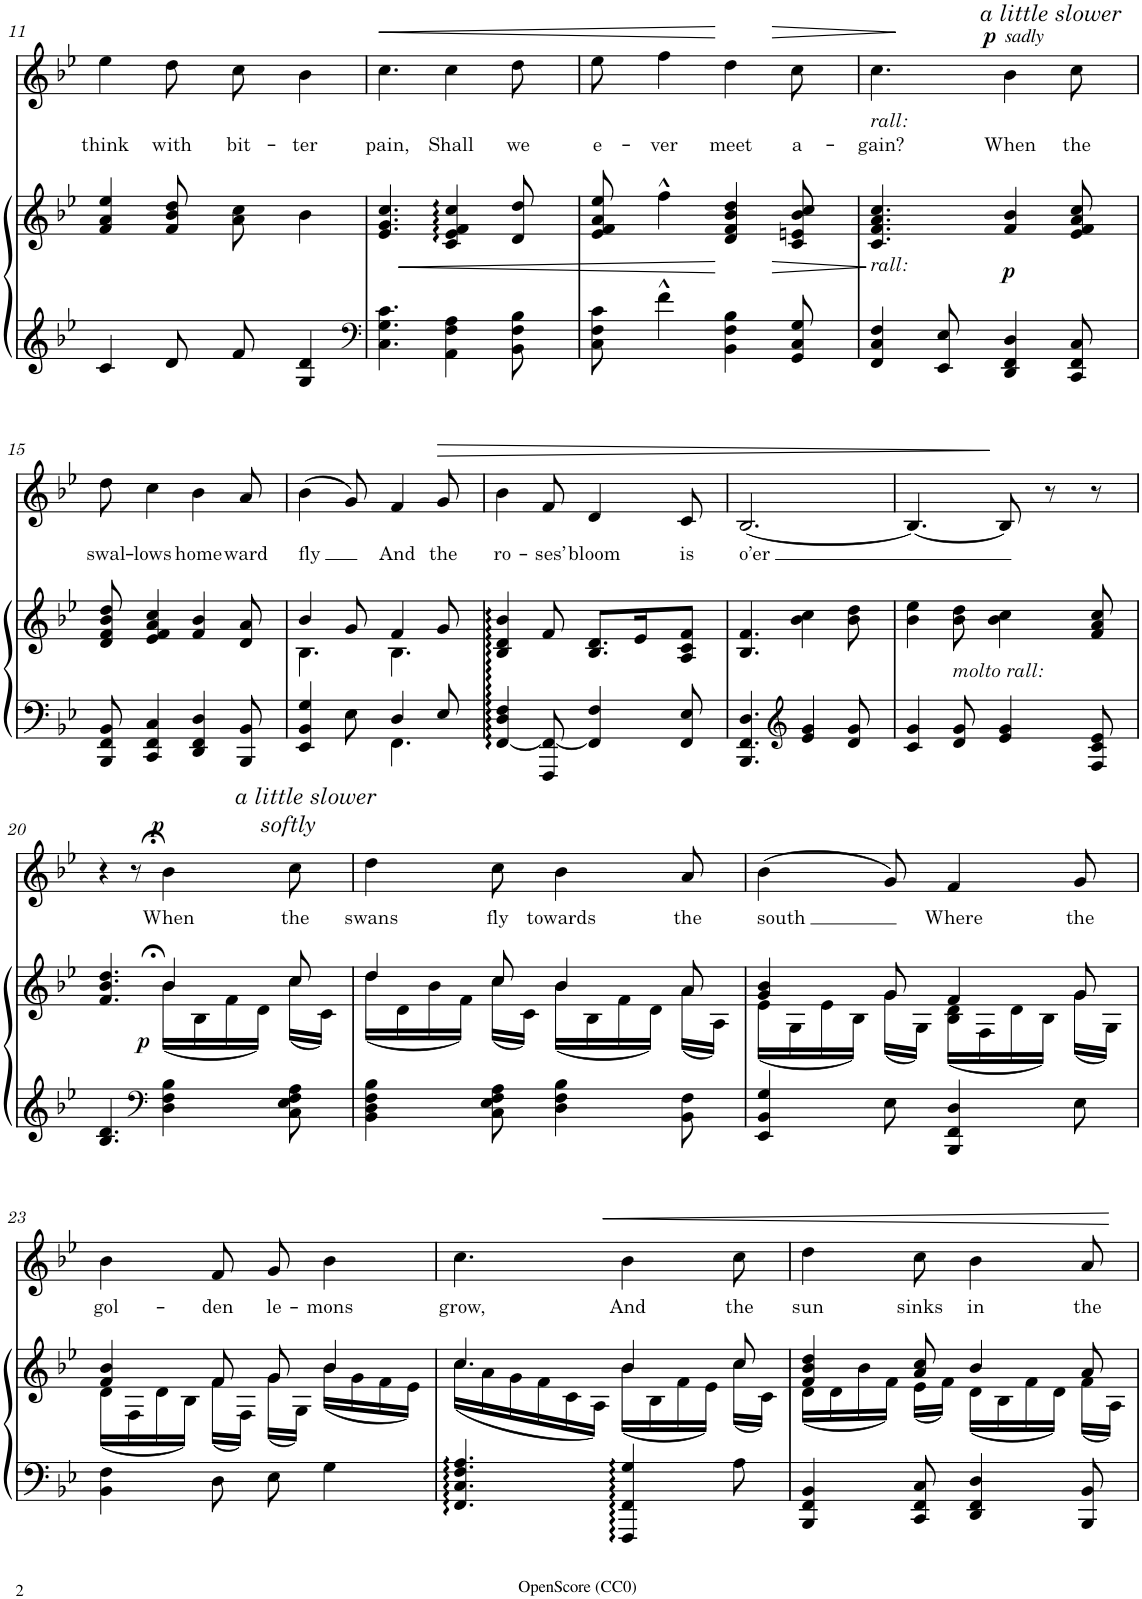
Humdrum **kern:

**kern	**kern	**dynam	**kern	**text	**dynam
*part2	*part2	*part2	*part1	*part1	*part1
*staff3	*staff2	*staff2/3	*staff1	*staff1	*staff1
*I"Piano	*	*	*I"Voice	*	*
*I'Pno	*	*	*	*	*
!!LO:PB:g=z
*clefG2	*clefG2	*	*clefG2	*	*
*k[b-e-]	*k[b-e-]	*	*k[b-e-]	*	*
*M6/8	*M6/8	*	*M6/8	*	*
=11	=11	=11	=11	=11	=11
!	!	!	!	!LO:LY:b	!
4c/	4f/ 4a/ 4ee-/	.	4ee-\	think	.
!	!	!	!	!LO:LY:b	!
8d/	8f/ 8b-/ 8dd/	.	8dd\	with	.
!	!	!	!	!LO:LY:b	!
8f/	8a\ 8cc\	.	8cc\	bit-	.
!	!	!	!	!LO:LY:b	!
4G/ 4d/	4b-\	.	4b-\	-ter	.
=12	=12	=12	=12	=12	=12
*clefF4	*	*	*	*	*
!	!	!	!	!LO:LY:b	!LO:HP:b
4.C\ 4.G\ 4.c\	4.e-/ 4.g/ 4.cc/	.	4.cc\	pain,	<
!	!	!LO:HP:b	!	!LO:LY:b	!
4AA\ 4F\ 4A\	4c/ 4e-/ 4f/ 4cc/	<	4cc\	Shall	.
!	!	!	!	!LO:LY:b	!
8BB-\ 8F\ 8B-\	8d/ 8dd/	.	8dd\	we	.
=13	=13	=13	=13	=13	=13
!	!	!	!	!LO:LY:b	!
8C\ 8F\ 8c\	8e-/ 8f/ 8a/ 8ee-/	.	8ee-\	e-	.
!	!	!	!	!LO:LY:b	!
4f^^\	4ff^^\	.	4ff\	-ver	.
!	!	!LO:HP:n=1:b	!	!LO:LY:b	!LO:HP:n=1:b
4BB-\ 4F\ 4B-\	4d/ 4f/ 4b-/ 4dd/	[ >	4dd\	meet	[ >
!	!	!	!	!LO:LY:b	!
8GG/ 8C/ 8G/	8c/ 8en/ 8b-/ 8cc/	.	8cc\	a-	.
.	.	]	.	.	]
=14	=14	=14	=14	=14	=14
!	!	!	!LO:TX:b:i:t=rall&colon;	!	!
!	!LO:TX:b:i:t=rall&colon;	!	!	!	!
!	!	!	!	!LO:LY:b	!
4FF/ 4C/ 4F/	4.c/ 4.f/ 4.a/ 4.cc/	.	4.cc\	-gain?	.
8EE-/ 8E-/	.	.	.	.	.
!	!	!	!LO:TX:a:i:t=a little slower	!	!
!	!	!LO:DY:b	!	!LO:LY:b	!LO:DY:a
!	!	!	!	!	!LO:DY:n=1:a
4DD/ 4FF/ 4D/	4f/ 4b-/	p	4b-\	When	p other-dynamics
!	!	!	!	!LO:LY:b	!
8CC/ 8FF/ 8C/	8e-/ 8f/ 8a/ 8cc/	.	8cc\	the	.
!!LO:LB:g=z
=15	=15	=15	=15	=15	=15
!	!	!	!	!LO:LY:b	!
8BBB-/ 8FF/ 8BB-/	8d/ 8f/ 8b-/ 8dd/	.	8dd\	swal-	.
!	!	!	!	!LO:LY:b	!
4CC/ 4FF/ 4C/	4e-/ 4f/ 4a/ 4cc/	.	4cc\	lows	.
!	!	!	!	!LO:LY:b	!
4DD/ 4FF/ 4D/	4f/ 4b-/	.	4b-\	home-	.
!	!	!	!	!LO:LY:b	!
8BBB-/ 8BB-/	8d/ 8a/	.	8a/	-ward	.
=16	=16	=16	=16	=16	=16
*^	*^	*	*	*	*
!	!	!	!	!	!	!LO:LY:b	!
4EE-/ 4BB-/ 4G/	4.ryy	4b-/	4.B-\	.	(4b-\	fly	.
8E-\	.	8g/	.	.	8g/)	.	.
!	!	!	!	!	!	!LO:LY:b	!
4D/	4.FF\	4f/	4.B-\	.	4f/	And	.
!	!	!	!	!	!	!LO:LY:b	!LO:HP:b
8E-/	.	8g/	.	.	8g/	the	>
*v	*v	*	*	*	*	*	*
*	*v	*v	*	*	*	*
=17	=17	=17	=17	=17	=17
!	!	!	!	!LO:LY:b	!
[4FF/ 4D/ 4F/	4B-/ 4d/ 4b-/	.	4b-\	ro-	.
!	!	!	!	!LO:LY:b	!
8FFF/ 8FF/_	8f/	.	8f/	-ses’	.
!	!	!	!	!LO:LY:b	!
4FF/] 4F/	8.B-/ 8.d/L	.	4d/	bloom	.
.	16e-/K	.	.	.	.
!	!	!	!	!LO:LY:b	!
8FF/ 8E-/	8A/ 8c/ 8f/J	.	8c/	is	.
=18	=18	=18	=18	=18	=18
!	!	!	!	!LO:LY:b	!
4.BBB-/ 4.FF/ 4.D/	4.B-/ 4.f/	.	[2.B-/	o’er	.
*clefG2	*	*	*	*	*
4e-/ 4g/	4b-\ 4cc\	.	.	.	.
8d/ 8g/	8b-\ 8dd\	.	.	.	.
=19	=19	=19	=19	=19	=19
4c/ 4g/	4b-\ 4ee-\	.	4.B-/_	.	.
!	!LO:TX:b:i:t=molto rall&colon;	!	!	!	!
8d/ 8g/	8b-\ 8dd\	.	.	.	.
4e-/ 4g/	4b-\ 4cc\	.	8B-/]	.	]
.	.	.	8r	.	.
8F/ 8c/ 8e-/	8f/ 8a/ 8cc/	.	8r	.	.
!!LO:LB:g=z
=20	=20	=20	=20	=20	=20
*	*^	*	*^	*	*
4.B-/ 4.d/	4.f/ 4.b-/ 4.dd/	16ryy	.	4r	16ryy	.	.
*	*v	*v	*	*	*	*	*
*	*	*	*v	*v	*	*
.	.	.	8r	.	.
*	*^	*	*^	*	*
.	.	16r;<yy	.	.	16r;<yy	.	.
*clefF4	*	*	*	*	*	*	*
!	!	!	!LO:DY:b	!	!	!LO:LY:b	!LO:DY:a
4D\ 4F\ 4B-\	4b-/	(16b-\LL	p	4b-\	4.ryy	When	p
.	.	16B-\	.	.	.	.	.
.	.	16f\	.	.	.	.	.
.	.	16d\JJ)	.	.	.	.	.
!	!	!	!	!LO:TX:a:i:t=a little slower	!	!	!
!	!	!	!	!LO:TX:a:t=softly	!	!	!
!	!	!	!	!	!	!LO:LY:b	!
8C\ 8E-\ 8F\ 8A\	8cc/	(16cc\LL	.	8cc\	.	the	.
.	.	16c\JJ)	.	.	.	.	.
*	*	*	*	*v	*v	*	*
=21	=21	=21	=21	=21	=21	=21
!	!	!	!	!	!LO:LY:b	!
4BB-\ 4D\ 4F\ 4B-\	4dd/	(16dd\LL	.	4dd\	swans	.
.	.	16d\	.	.	.	.
.	.	16b-\	.	.	.	.
.	.	16f\JJ)	.	.	.	.
!	!	!	!	!	!LO:LY:b	!
8C\ 8E-\ 8F\ 8A\	8cc/	(16cc\LL	.	8cc\	fly	.
.	.	16c\JJ)	.	.	.	.
!	!	!	!	!	!LO:LY:b	!
4D\ 4F\ 4B-\	4b-/	(16b-\LL	.	4b-\	towards	.
.	.	16B-\	.	.	.	.
.	.	16f\	.	.	.	.
.	.	16d\JJ)	.	.	.	.
!	!	!	!	!	!LO:LY:b	!
8BB-\ 8F\	8a/	(16a\LL	.	8a/	the	.
.	.	16A\JJ)	.	.	.	.
=22	=22	=22	=22	=22	=22	=22
!	!	!	!	!	!LO:LY:b	!
4EE-/ 4BB-/ 4G/	4g/ 4b-/	(16e-\LL	.	(4b-\	south	.
.	.	16G\	.	.	.	.
.	.	16e-\	.	.	.	.
.	.	16B-\JJ)	.	.	.	.
8E-\	8g/	(16g\LL	.	8g/)	.	.
.	.	16G\JJ)	.	.	.	.
!	!	!	!	!	!LO:LY:b	!
4BBB-/ 4FF/ 4D/	4f/	(16B-\ 16d\LL	.	4f/	Where	.
.	.	16F\	.	.	.	.
.	.	16d\	.	.	.	.
.	.	16B-\JJ)	.	.	.	.
!	!	!	!	!	!LO:LY:b	!
8E-\	8g/	(16g\LL	.	8g/	the	.
.	.	16G\JJ)	.	.	.	.
!!LO:LB:g=z
=23	=23	=23	=23	=23	=23	=23
!	!	!	!	!	!LO:LY:b	!
4BB-\ 4F\	4f/ 4b-/	(16d\LL	.	4b-\	gol-	.
.	.	16F\	.	.	.	.
.	.	16d\	.	.	.	.
.	.	16B-\JJ)	.	.	.	.
!	!	!	!	!	!LO:LY:b	!
8D\	8f/	(16f\LL	.	8f/	-den	.
.	.	16F\JJ)	.	.	.	.
!	!	!	!	!	!LO:LY:b	!
8E-\	8g/	(16g\LL	.	8g/	le-	.
.	.	16G\JJ)	.	.	.	.
!	!	!	!	!	!LO:LY:b	!
4G\	4b-/	(16b-\LL	.	4b-\	-mons	.
.	.	16g\	.	.	.	.
.	.	16f\	.	.	.	.
.	.	16e-\JJ)	.	.	.	.
=24	=24	=24	=24	=24	=24	=24
!	!LO:N:head=solid	!LO:N:head=solid	!	!	!LO:LY:b	!
4.FF/ 4.C/ 4.F/ 4.A/	4.cc/	(16cc\LL	.	4.cc\	grow,	.
.	.	16a\	.	.	.	.
.	.	16g\	.	.	.	.
.	.	16f\	.	.	.	.
.	.	16c\	.	.	.	.
.	.	16A\JJ)	.	.	.	.
!	!	!	!	!	!LO:LY:b	!LO:HP:b
4FFF/ 4FF/ 4G/	4b-/	(16b-\LL	.	4b-\	And	<
.	.	16B-\	.	.	.	.
.	.	16f\	.	.	.	.
.	.	16e-\JJ)	.	.	.	.
!	!	!	!	!	!LO:LY:b	!
8A\	8cc/	(16cc\LL	.	8cc\	the	.
.	.	16c\JJ)	.	.	.	.
=25	=25	=25	=25	=25	=25	=25
!	!	!	!	!	!LO:LY:b	!
4BBB-/ 4FF/ 4BB-/	4f/ 4b-/ 4dd/	(16d\LL	.	4dd\	sun	.
.	.	16d\	.	.	.	.
.	.	16b-\	.	.	.	.
.	.	16f\JJ)	.	.	.	.
!	!	!	!	!	!LO:LY:b	!
8CC/ 8FF/ 8C/	8a/ 8cc/	(16e-\LL	.	8cc\	sinks	.
.	.	16f\JJ)	.	.	.	.
!	!	!	!	!	!LO:LY:b	!
4DD/ 4FF/ 4D/	4b-/	(16d\LL	.	4b-\	in	.
.	.	16B-\	.	.	.	.
.	.	16f\	.	.	.	.
.	.	16d\JJ)	.	.	.	.
!	!	!	!	!	!LO:LY:b	!
8BBB-/ 8BB-/	8a/	(16f\LL	.	8a/	the	.
.	.	16A\JJ)	.	.	.	.
*	*v	*v	*	*	*	*
.	.	.	.	.	[
=	=	=	=	=	=
*-	*-	*-	*-	*-	*-
